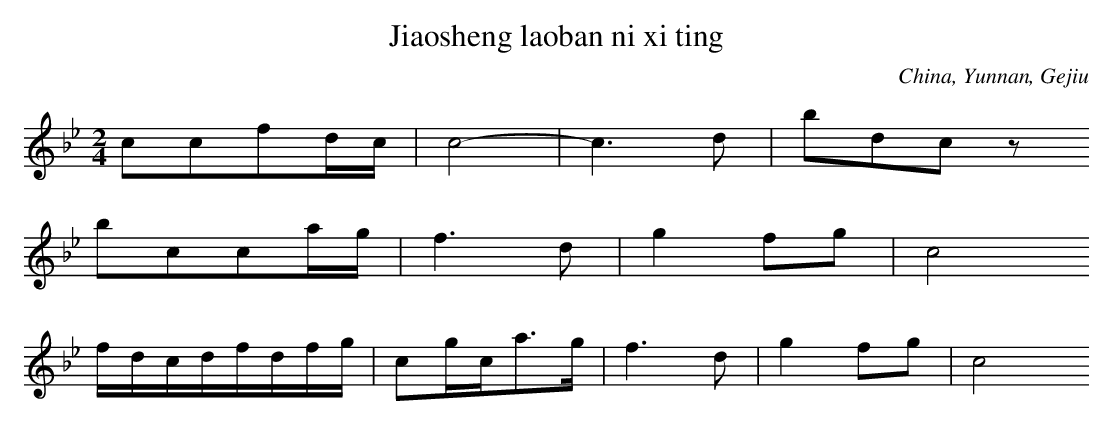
X:1
T: Jiaosheng laoban ni xi ting
O: China, Yunnan, Gejiu
M: 2/4
L: 1/16
K: Bb
c2c2f2dc | c8- | c6d2 | b2d2c2z2
b2c2c2ag | f6d2 | g4f2g2 | c8
fdcdfdfg | c2gca3g | f6d2 | g4f2g2 | c8
